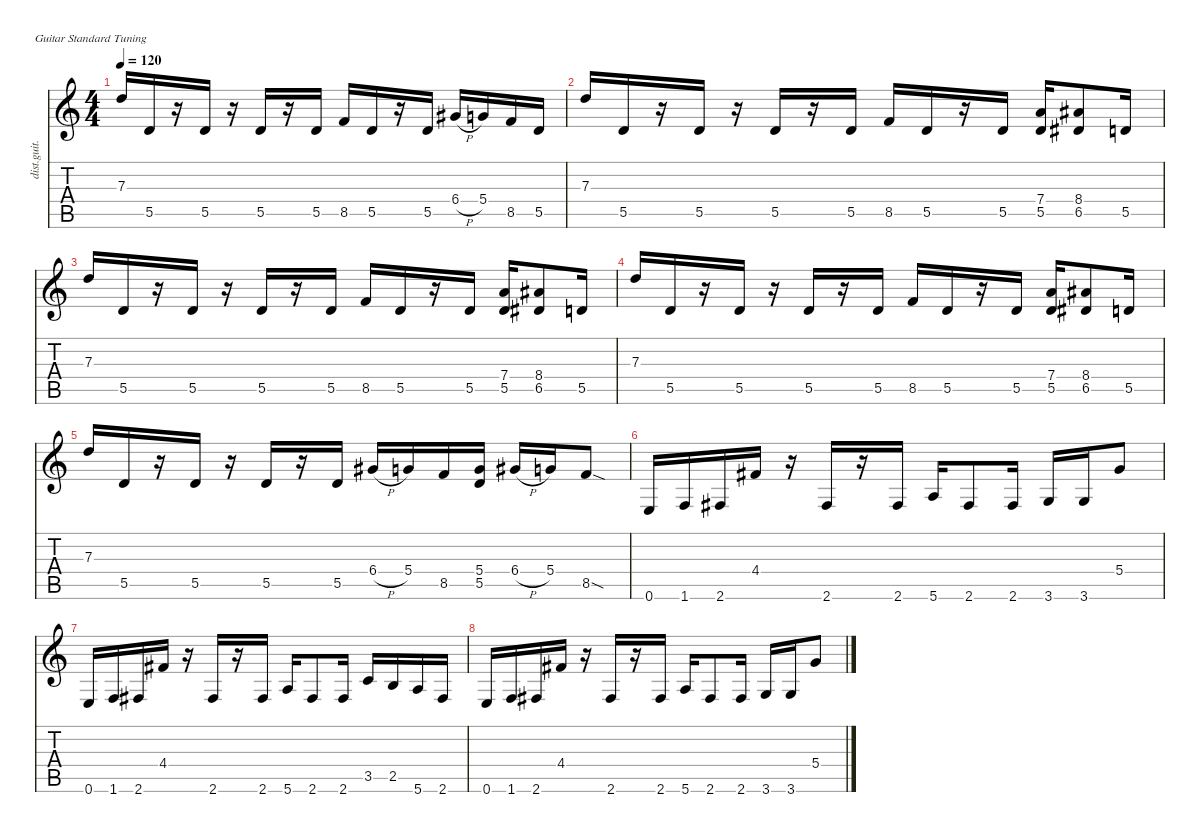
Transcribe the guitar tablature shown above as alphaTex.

\defaultSystemsLayout 4
\hideDynamics
\bracketExtendMode nobrackets
\otherSystemsTrackNameOrientation horizontal
\track ("Mustaine" "dist.guit.") {defaultSystemsLayout 8 instrument distortionguitar}
\staff {score tabs}
\tuning (E4 B3 G3 D3 A2 E2)
\ts (4 4)
\tempo 120
\clef g2
\ks c
7.3.16{dy f beam Up} 5.5.16{beam Up} r.16{beam Up} 5.5.16{beam Up} r.16{beam Up} 5.5.16{beam Up} r.16{beam Up} 5.5.16{beam Up} 8.5.16{beam Up} 5.5.16{beam Up} r.16{beam Up} 5.5.16{beam Up} 6.4{h acc #}.16{beam Up} 5.4.16{beam Up} 8.5.16{beam Up} 5.5.16{beam Up} |
7.3.16{beam Up} 5.5.16{beam Up} r.16{beam Up} 5.5.16{beam Up} r.16{beam Up} 5.5.16{beam Up} r.16{beam Up} 5.5.16{beam Up} 8.5.16{beam Up} 5.5.16{beam Up} r.16{beam Up} 5.5.16{beam Up} (7.4 5.5).16{beam Up} (8.4{acc #} 6.5{acc #}).8{beam Up} 5.5.16{beam Up} |
7.3.16{beam Up} 5.5.16{beam Up} r.16{beam Up} 5.5.16{beam Up} r.16{beam Up} 5.5.16{beam Up} r.16{beam Up} 5.5.16{beam Up} 8.5.16{beam Up} 5.5.16{beam Up} r.16{beam Up} 5.5.16{beam Up} (7.4 5.5).16{beam Up} (8.4{acc #} 6.5{acc #}).8{beam Up} 5.5.16{beam Up} |
7.3.16{beam Up} 5.5.16{beam Up} r.16{beam Up} 5.5.16{beam Up} r.16{beam Up} 5.5.16{beam Up} r.16{beam Up} 5.5.16{beam Up} 8.5.16{beam Up} 5.5.16{beam Up} r.16{beam Up} 5.5.16{beam Up} (7.4 5.5).16{beam Up} (8.4{acc #} 6.5{acc #}).8{beam Up} 5.5.16{beam Up} |
7.3.16{beam Up} 5.5.16{beam Up} r.16{beam Up} 5.5.16{beam Up} r.16{beam Up} 5.5.16{beam Up} r.16{beam Up} 5.5.16{beam Up} 6.4{h acc #}.16{beam Up} 5.4.16{beam Up} 8.5.16{beam Up} (5.4 5.5).16{beam Up} 6.4{h acc #}.16{beam Up} 5.4.16{beam Up} 8.5{sod}.8{beam Up} |
0.6.16{beam Up} 1.6.16{beam Up} 2.6{acc #}.16{beam Up} 4.4{acc #}.16{beam Up} r.16{beam Up} 2.6{acc #}.16{beam Up} r.16{beam Up} 2.6{acc #}.16{beam Up} 5.6.16{beam Up} 2.6{acc #}.8{beam Up} 2.6{acc #}.16{beam Up} 3.6.16{beam Up} 3.6.16{beam Up} 5.4.8{beam Up} |
0.6.16{beam Up} 1.6.16{beam Up} 2.6{acc #}.16{beam Up} 4.4{acc #}.16{beam Up} r.16{beam Up} 2.6{acc #}.16{beam Up} r.16{beam Up} 2.6{acc #}.16{beam Up} 5.6.16{beam Up} 2.6{acc #}.8{beam Up} 2.6{acc #}.16{beam Up} 3.5.16{beam Up} 2.5.16{beam Up} 5.6.16{beam Up} 2.6{acc #}.16{beam Up} |
0.6.16{beam Up} 1.6.16{beam Up} 2.6{acc #}.16{beam Up} 4.4{acc #}.16{beam Up} r.16{beam Up} 2.6{acc #}.16{beam Up} r.16{beam Up} 2.6{acc #}.16{beam Up} 5.6.16{beam Up} 2.6{acc #}.8{beam Up} 2.6{acc #}.16{beam Up} 3.6.16{beam Up} 3.6.16{beam Up} 5.4.8{beam Up}
